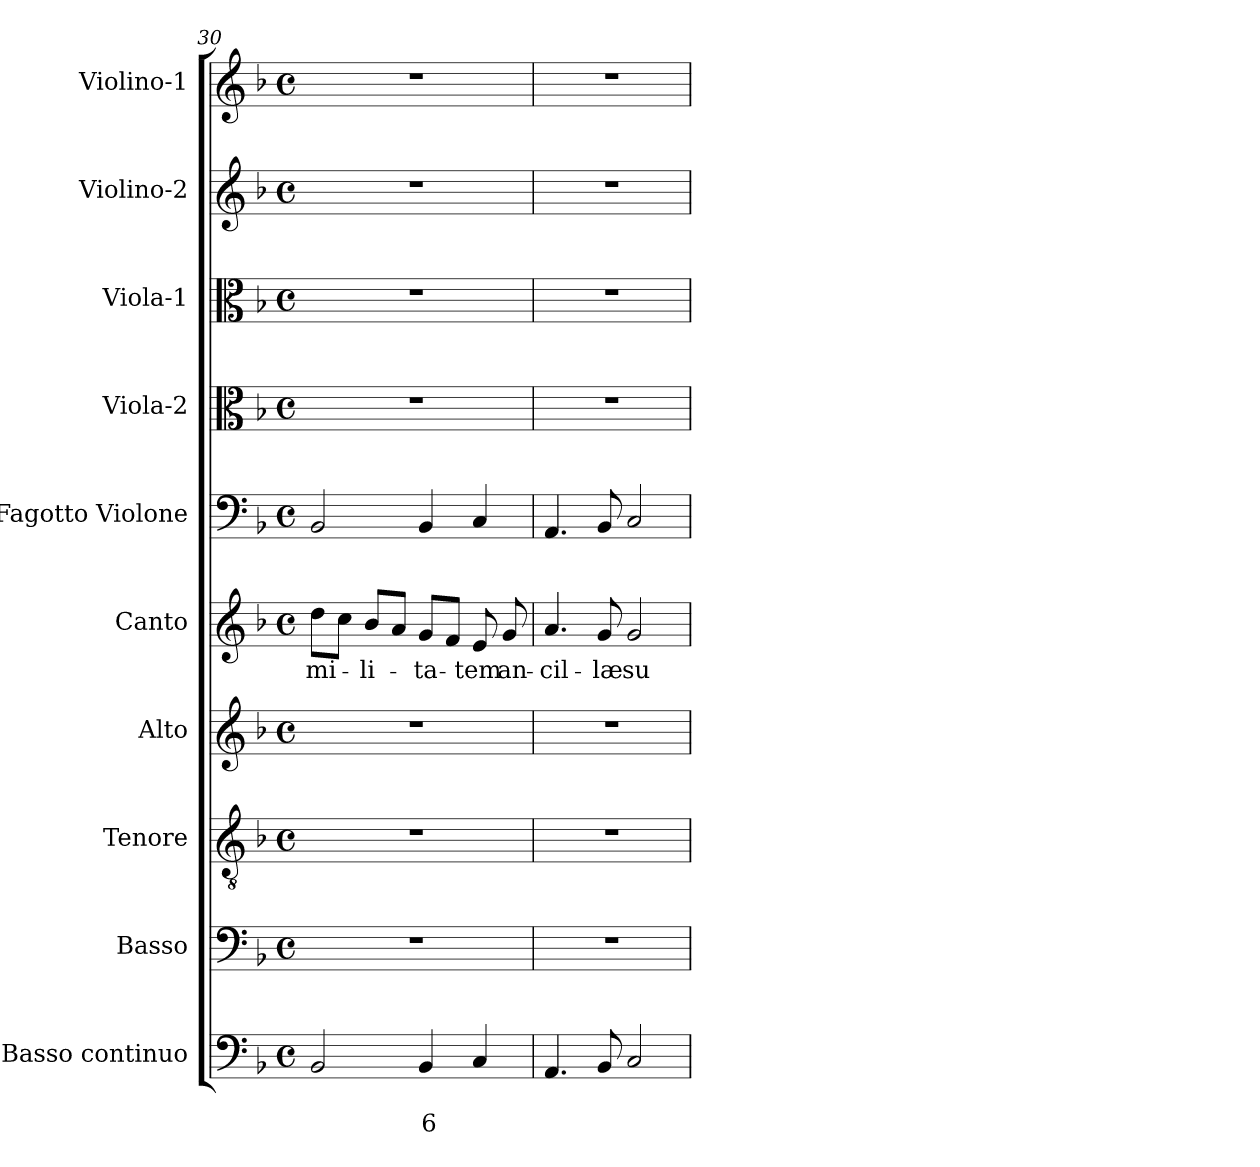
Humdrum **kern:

**kern	**text	**text	**kern	**kern	**kern	**kern	**text	**kern	**kern	**kern	**kern	**kern
*part10	*part10	*part10	*part9	*part8	*part7	*part6	*part6	*part5	*part4	*part3	*part2	*part1
*staff10	*staff10	*staff10	*staff9	*staff8	*staff7	*staff6	*staff6	*staff5	*staff4	*staff3	*staff2	*staff1
*I"Basso continuo	*	*	*I"Basso	*I"Tenore	*I"Alto	*I"Canto	*	*I"Fagotto Violone	*I"Viola-2	*I"Viola-1	*I"Violino-2	*I"Violino-1
!!LO:PB:g=z
*clefF4	*	*	*clefF4	*clefGv2	*clefG2	*clefG2	*	*clefF4	*clefC3	*clefC3	*clefG2	*clefG2
*k[b-]	*	*	*k[b-]	*k[b-]	*k[b-]	*k[b-]	*	*k[b-]	*k[b-]	*k[b-]	*k[b-]	*k[b-]
*F:	*	*	*F:	*F:	*F:	*F:	*	*F:	*F:	*F:	*F:	*F:
*M4/4	*	*	*M4/4	*M4/4	*M4/4	*M4/4	*	*M4/4	*M4/4	*M4/4	*M4/4	*M4/4
*met(c)	*	*	*met(c)	*met(c)	*met(c)	*met(c)	*	*met(c)	*met(c)	*met(c)	*met(c)	*met(c)
=30	=30	=30	=30	=30	=30	=30	=30	=30	=30	=30	=30	=30
!	!	!	!	!	!	!	!LO:LY:b	!	!	!	!	!
2BB-/	.	.	1r	1r	1r	8dd\L	-mi-	2BB-/	1r	1r	1r	1r
.	.	.	.	.	.	8cc\J	.	.	.	.	.	.
!	!	!	!	!	!	!	!LO:LY:b	!	!	!	!	!
.	.	.	.	.	.	8b-/L	-li-	.	.	.	.	.
.	.	.	.	.	.	8a/J	.	.	.	.	.	.
!	!	!LO:LY:b	!	!	!	!	!	!	!	!	!	!
!	!	!	!	!	!	!	!LO:LY:b	!	!	!	!	!
4BB-/	.	6	.	.	.	8g/L	-ta-	4BB-/	.	.	.	.
.	.	.	.	.	.	8f/J	.	.	.	.	.	.
!	!	!	!	!	!	!	!LO:LY:b	!	!	!	!	!
4C/	.	.	.	.	.	8e/	-tem	4C/	.	.	.	.
!	!	!	!	!	!	!	!LO:LY:b	!	!	!	!	!
.	.	.	.	.	.	8g/	an-	.	.	.	.	.
=31	=31	=31	=31	=31	=31	=31	=31	=31	=31	=31	=31	=31
!	!	!	!	!	!	!	!LO:LY:b	!	!	!	!	!
4.AA/	.	.	1r	1r	1r	4.a/	-cil-	4.AA/	1r	1r	1r	1r
!	!	!	!	!	!	!	!LO:LY:b	!	!	!	!	!
8BB-/	.	.	.	.	.	8g/	-læ	8BB-/	.	.	.	.
!	!	!	!	!	!	!	!LO:LY:b	!	!	!	!	!
2C/	.	.	.	.	.	2g/	su-	2C/	.	.	.	.
=	=	=	=	=	=	=	=	=	=	=	=	=
*-	*-	*-	*-	*-	*-	*-	*-	*-	*-	*-	*-	*-
